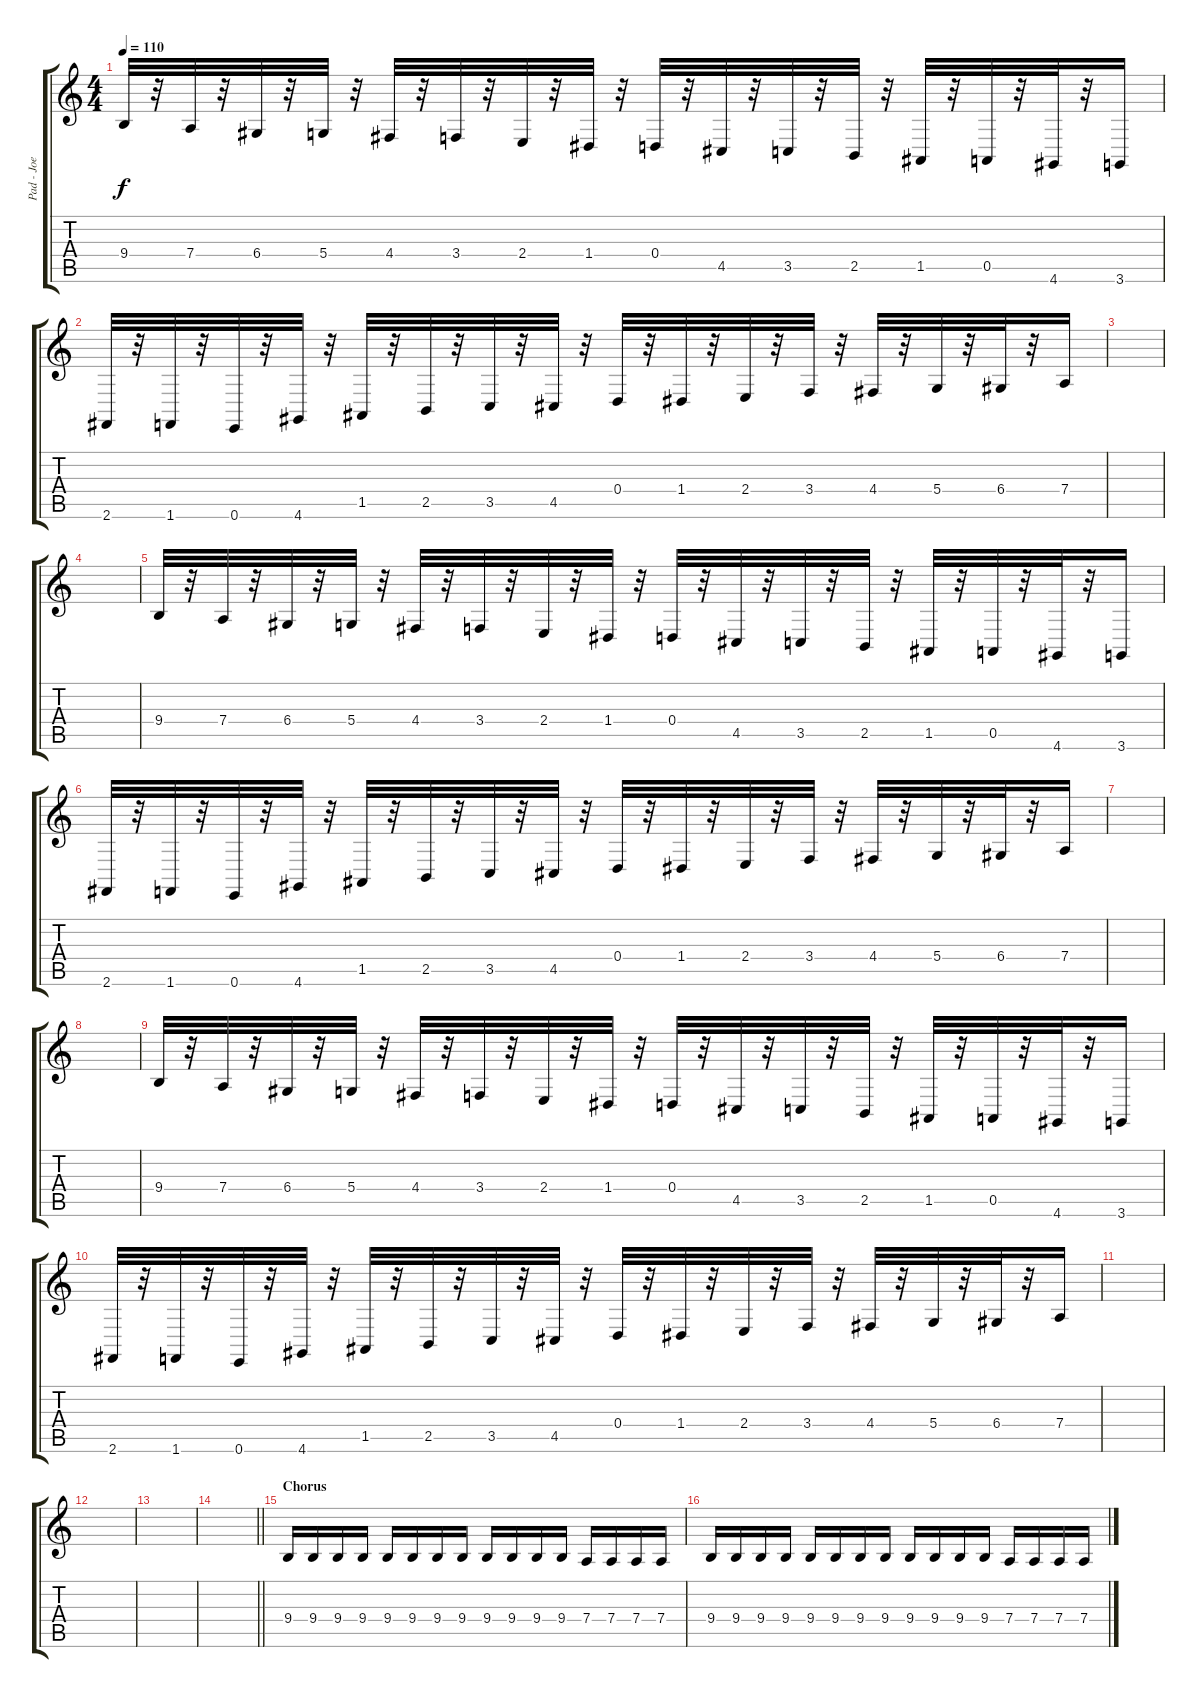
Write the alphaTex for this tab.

\track ("Pad - Joe Hahn" "Pad - Joe ") {instrument vibraphone}
\staff {score tabs}
\tuning (E4 B3 G3 D3 A2 E2) {hide}
\ts (4 4)
\tempo 110
\clef g2
\ks c
9.4.32{dy f balance 16 instrument panflute} r.32 7.4.32{balance 15} r.32 6.4.32{balance 14} r.32 5.4.32{balance 13} r.32 4.4.32{balance 12} r.32 3.4.32{balance 11} r.32 2.4.32{balance 10} r.32 1.4.32{balance 9} r.32 0.4.32{balance 8} r.32 4.5.32{balance 7} r.32 3.5.32{balance 6} r.32 2.5.32{balance 6} r.32 1.5.32{balance 5} r.32 0.5.32{balance 4} r.32 4.6.32{balance 3} r.32 3.6.16{balance 2} |
2.6.32{balance 1} r.32 1.6.32{balance 0} r.32 0.6.32{balance 0} r.32 4.6.32{balance 0} r.32 1.5.32{balance 2} r.32 2.5.32{balance 3} r.32 3.5.32{balance 4} r.32 4.5.32{balance 5} r.32 0.4.32{balance 7} r.32 1.4.32{balance 8} r.32 2.4.32{balance 9} r.32 3.4.32{balance 11} r.32 4.4.32{balance 12} r.32 5.4.32{balance 13} r.32 6.4.32{balance 14} r.32 7.4.16{balance 15} |
|
|
9.4.32{balance 16 instrument panflute} r.32 7.4.32{balance 15} r.32 6.4.32{balance 14} r.32 5.4.32{balance 13} r.32 4.4.32{balance 12} r.32 3.4.32{balance 11} r.32 2.4.32{balance 10} r.32 1.4.32{balance 9} r.32 0.4.32{balance 8} r.32 4.5.32{balance 7} r.32 3.5.32{balance 6} r.32 2.5.32{balance 6} r.32 1.5.32{balance 5} r.32 0.5.32{balance 4} r.32 4.6.32{balance 3} r.32 3.6.16{balance 2} |
2.6.32{balance 1} r.32 1.6.32{balance 0} r.32 0.6.32{balance 0} r.32 4.6.32{balance 0} r.32 1.5.32{balance 2} r.32 2.5.32{balance 3} r.32 3.5.32{balance 4} r.32 4.5.32{balance 5} r.32 0.4.32{balance 7} r.32 1.4.32{balance 8} r.32 2.4.32{balance 9} r.32 3.4.32{balance 11} r.32 4.4.32{balance 12} r.32 5.4.32{balance 13} r.32 6.4.32{balance 14} r.32 7.4.16{balance 15} |
|
|
9.4.32{balance 16 instrument panflute} r.32 7.4.32{balance 15} r.32 6.4.32{balance 14} r.32 5.4.32{balance 13} r.32 4.4.32{balance 12} r.32 3.4.32{balance 11} r.32 2.4.32{balance 10} r.32 1.4.32{balance 9} r.32 0.4.32{balance 8} r.32 4.5.32{balance 7} r.32 3.5.32{balance 6} r.32 2.5.32{balance 6} r.32 1.5.32{balance 5} r.32 0.5.32{balance 4} r.32 4.6.32{balance 3} r.32 3.6.16{balance 2} |
2.6.32{balance 1} r.32 1.6.32{balance 0} r.32 0.6.32{balance 0} r.32 4.6.32{balance 0} r.32 1.5.32{balance 2} r.32 2.5.32{balance 3} r.32 3.5.32{balance 4} r.32 4.5.32{balance 5} r.32 0.4.32{balance 7} r.32 1.4.32{balance 8} r.32 2.4.32{balance 9} r.32 3.4.32{balance 11} r.32 4.4.32{balance 12} r.32 5.4.32{balance 13} r.32 6.4.32{balance 14} r.32 7.4.16{balance 15} |
|
|
|
\barLineRight lightlight
|
\section ("" "Chorus")
9.4.16{instrument electricguitarmuted} 9.4.16 9.4.16 9.4.16 9.4.16 9.4.16 9.4.16 9.4.16 9.4.16 9.4.16 9.4.16 9.4.16 7.4.16 7.4.16 7.4.16 7.4.16 |
9.4.16 9.4.16 9.4.16 9.4.16 9.4.16 9.4.16 9.4.16 9.4.16 9.4.16 9.4.16 9.4.16 9.4.16 7.4.16 7.4.16 7.4.16 7.4.16
